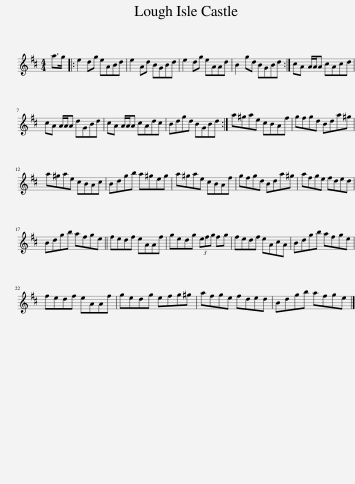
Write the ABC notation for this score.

X:1
L:1/8
M:4/4
I:linebreak $
K:D
V:1 treble
V:1
 a>g |: e2 dg eABd | e2 Ad BGBd | e2 dg eAAd | B2 gd BGBd :| %5
 cA A/A/A cAcd |$ cA A/A/A dGBd | cA A/A/A cAdc | Bdgd BGBd :| a^gae cBAf | %10
 gfgd Bda^g |$ a^gae cBAc | Bdgb a^geg | a^gae cBAf | gfgd Bda^g | %15
 afge fded |$ Bdgb afge || fedf eAAf | gedg (3efg fg | fedf eAcA | %20
 Bdgb afge |$ fedf eAAf | gedg efg^g | afge fded | Bdgb afge |] %25
